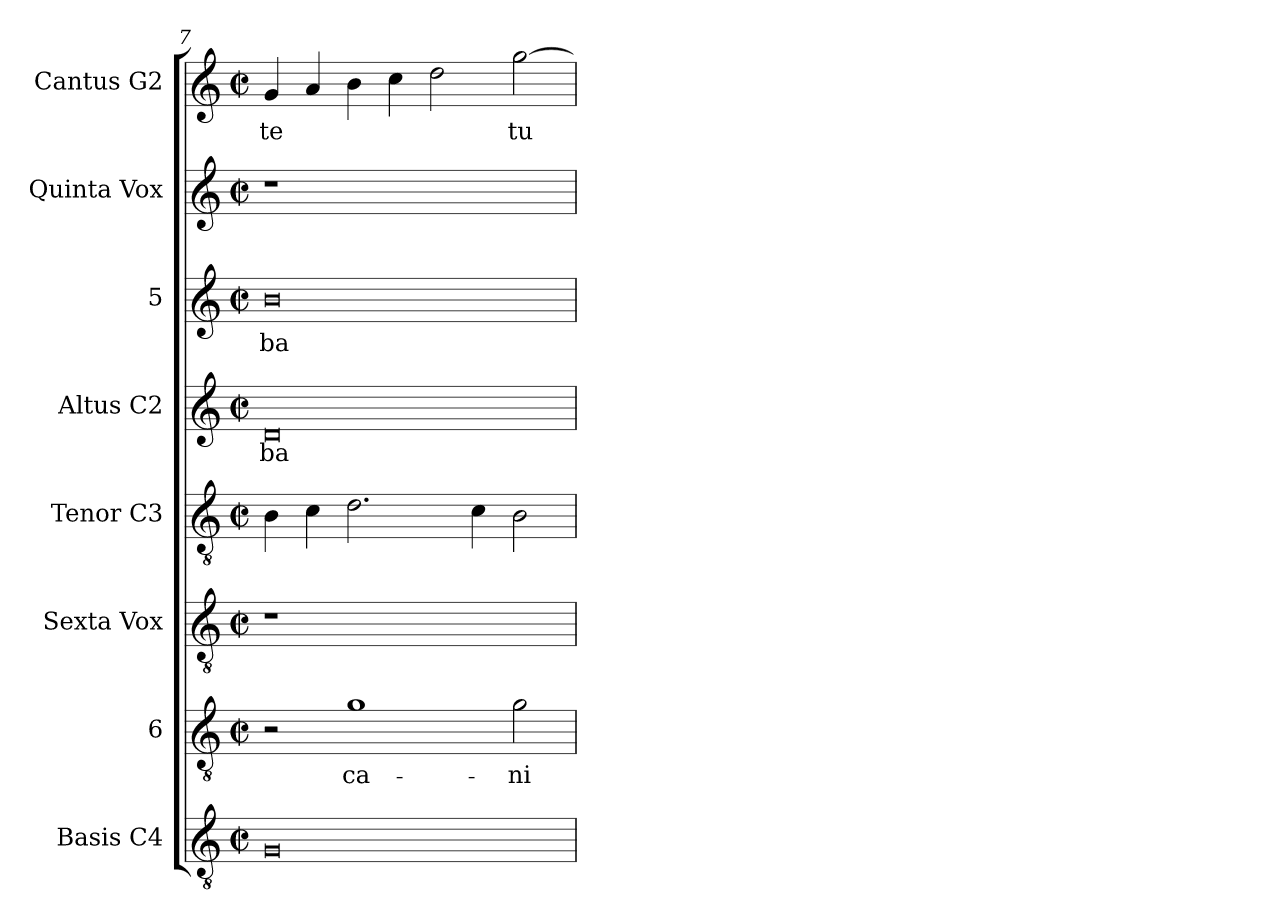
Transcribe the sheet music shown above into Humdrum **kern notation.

**kern	**text	**kern	**text	**kern	**kern	**text	**kern	**text	**kern	**text	**kern	**kern	**text
*part8	*part8	*part7	*part7	*part6	*part5	*part5	*part4	*part4	*part3	*part3	*part2	*part1	*part1
*staff8	*staff8	*staff7	*staff7	*staff6	*staff5	*staff5	*staff4	*staff4	*staff3	*staff3	*staff2	*staff1	*staff1
*I"Basis  C4	*	*I"6	*	*I"Sexta  Vox	*I"Tenor  C3	*	*I"Altus  C2	*	*I"5	*	*I"Quinta  Vox	*I"Cantus  G2	*
*I'B	*	*	*	*	*I'T	*	*I'A	*	*	*	*	*I'C	*
*clefGv2	*	*clefGv2	*	*clefGv2	*clefGv2	*	*clefG2	*	*clefG2	*	*clefG2	*clefG2	*
*k[]	*	*k[]	*	*k[]	*k[]	*	*k[]	*	*k[]	*	*k[]	*k[]	*
*C:	*	*C:	*	*C:	*C:	*	*C:	*	*C:	*	*C:	*C:	*
*M2/2	*	*M2/2	*	*M2/2	*M2/2	*	*M2/2	*	*M2/2	*	*M2/2	*M2/2	*
*met(c|)	*	*met(c|)	*	*met(c|)	*met(c|)	*	*met(c|)	*	*met(c|)	*	*met(c|)	*met(c|)	*
=7	=7	=7	=7	=7	=7	=7	=7	=7	=7	=7	=7	=7	=7
!	!LO:LY:b:cj	!	!	!	!	!LO:LY:b:cj	!	!LO:LY:b:cj	!	!LO:LY:b:cj	!	!	!LO:LY:b:cj
0G	.	2r	.	1r	4B\	--	0d	-ba	0b	ba	1r	4g/	-te
!	!	!	!	!	!	!LO:LY:b:cj	!	!	!	!	!	!	!LO:LY:b:cj
.	.	.	.	.	4c\	--	.	.	.	.	.	4a/	.
!	!	!	!LO:LY:b:cj	!	!	!LO:LY:b:cj	!	!	!	!	!	!	!LO:LY:b:cj
.	.	1g	ca-	.	2.d\	--	.	.	.	.	.	4b\	.
!	!	!	!	!	!	!	!	!	!	!	!	!	!LO:LY:b:cj
.	.	.	.	.	.	.	.	.	.	.	.	4cc\	.
!	!	!	!	!	!	!	!	!	!	!	!	!	!LO:LY:b:cj
.	.	.	.	1ryy	.	.	.	.	.	.	1ryy	2dd\	.
!	!	!	!	!	!	!LO:LY:b:cj	!	!	!	!	!	!	!
.	.	.	.	.	4c\	--	.	.	.	.	.	.	.
!	!	!	!LO:LY:b:cj	!	!	!LO:LY:b:cj	!	!	!	!	!	!	!LO:LY:b:cj
.	.	2g\	-ni-	.	2B\	--	.	.	.	.	.	[>2gg\	tu-
=	=	=	=	=	=	=	=	=	=	=	=	=	=
*-	*-	*-	*-	*-	*-	*-	*-	*-	*-	*-	*-	*-	*-
